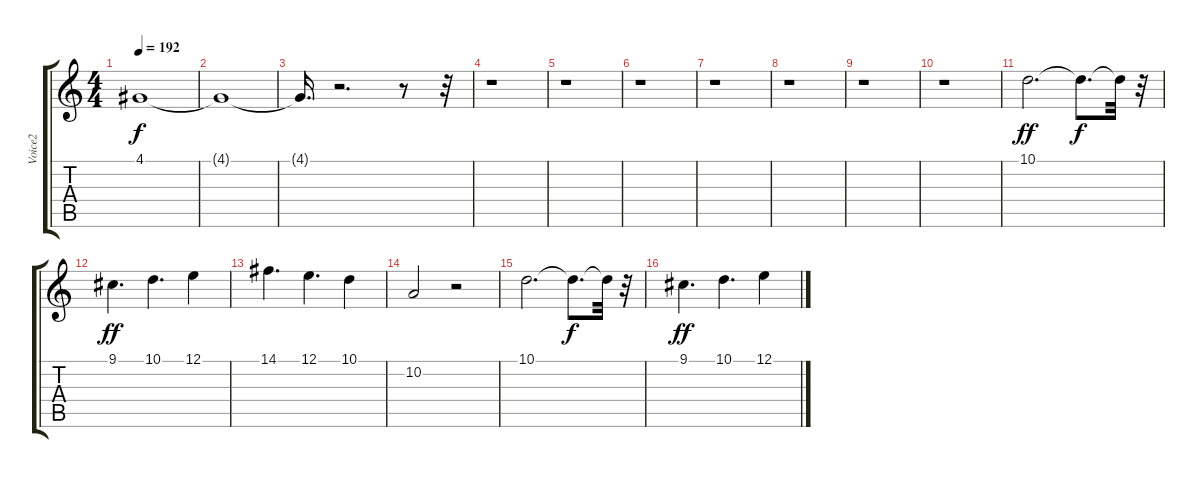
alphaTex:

\track ("Voice2" "Voice2") {instrument voiceoohs}
\staff {score tabs}
\tuning (E4 B3 G3 D3 A2 E2) {hide}
\ts (4 4)
\tempo 192
\clef g2
\ks c
4.1{t}.1{dy f} |
4.1{t}.1 |
4.1{t}.16{d} r.2{d} r.8 r.32 |
r.1 |
r.1 |
r.1 |
r.1 |
r.1 |
r.1 |
r.1 |
10.1.2{d dy ff} 10.1{t}.8{d dy f} 10.1{t}.32 r.32 |
9.1.4{d dy ff} 10.1.4{d} 12.1.4 |
14.1.4{d} 12.1.4{d} 10.1.4 |
10.2.2 r.2 |
10.1.2{d} 10.1{t}.8{d dy f} 10.1{t}.32 r.32 |
9.1.4{d dy ff} 10.1.4{d} 12.1.4
